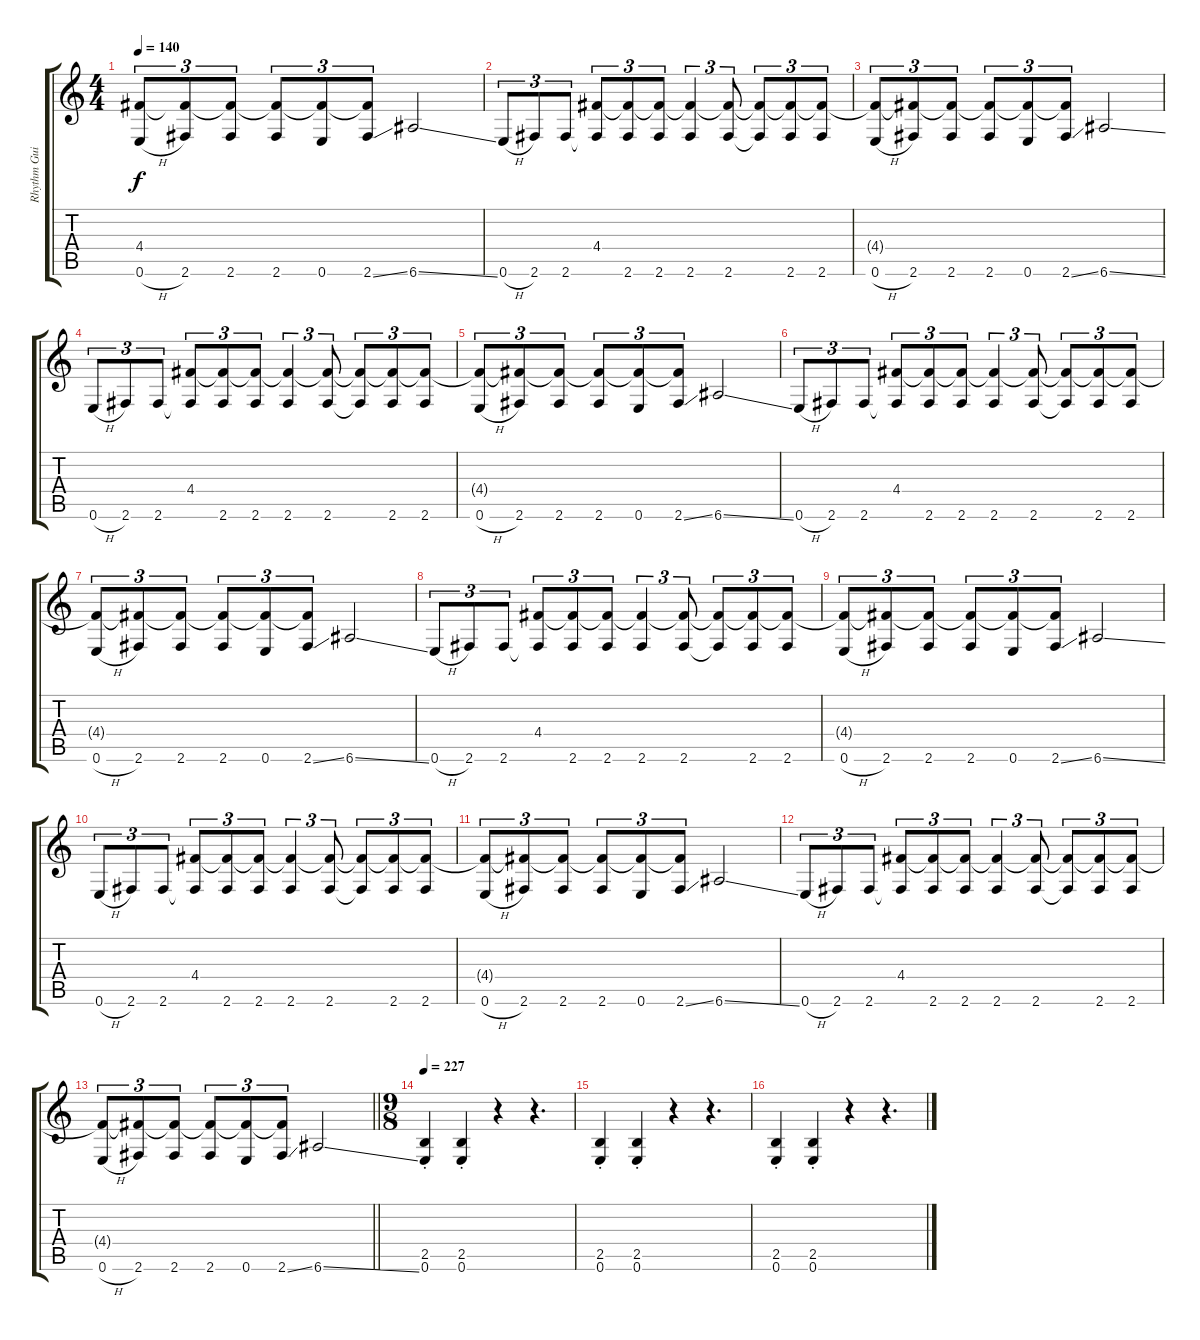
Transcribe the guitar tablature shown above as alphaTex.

\track ("Rhythm Guitar 2 [Mikael Akerfeldt + Pete" "Rhythm Gui") {instrument distortionguitar}
\staff {score tabs}
\tuning (E4 B3 G3 D3 A2 E2) {hide}
\ts (4 4)
\tempo 140
\clef g2
\ks c
(4.4{t} 0.6{h}).8{tu (3 2) dy f} (4.4{t} 2.6).8{tu (3 2)} (4.4{t} 2.6).8{tu (3 2)} (4.4{t} 2.6).8{tu (3 2)} (4.4{t} 0.6).8{tu (3 2)} (4.4{t} 2.6{ss}).8{tu (3 2)} 6.6{ss}.2 |
0.6{h}.8{tu (3 2)} 2.6.8{tu (3 2)} 2.6.8{tu (3 2)} (4.4 2.6{t}).8{tu (3 2)} (4.4{t} 2.6).8{tu (3 2)} (4.4{t} 2.6).8{tu (3 2)} (4.4{t} 2.6).4{tu (3 2)} (4.4{t} 2.6).8{tu (3 2)} (4.4{t} 2.6{t}).8{tu (3 2)} (4.4{t} 2.6).8{tu (3 2)} (4.4{t} 2.6).8{tu (3 2)} |
(4.4{t} 0.6{h}).8{tu (3 2)} (4.4{t} 2.6).8{tu (3 2)} (4.4{t} 2.6).8{tu (3 2)} (4.4{t} 2.6).8{tu (3 2)} (4.4{t} 0.6).8{tu (3 2)} (4.4{t} 2.6{ss}).8{tu (3 2)} 6.6{ss}.2 |
0.6{h}.8{tu (3 2)} 2.6.8{tu (3 2)} 2.6.8{tu (3 2)} (4.4 2.6{t}).8{tu (3 2)} (4.4{t} 2.6).8{tu (3 2)} (4.4{t} 2.6).8{tu (3 2)} (4.4{t} 2.6).4{tu (3 2)} (4.4{t} 2.6).8{tu (3 2)} (4.4{t} 2.6{t}).8{tu (3 2)} (4.4{t} 2.6).8{tu (3 2)} (4.4{t} 2.6).8{tu (3 2)} |
(4.4{t} 0.6{h}).8{tu (3 2)} (4.4{t} 2.6).8{tu (3 2)} (4.4{t} 2.6).8{tu (3 2)} (4.4{t} 2.6).8{tu (3 2)} (4.4{t} 0.6).8{tu (3 2)} (4.4{t} 2.6{ss}).8{tu (3 2)} 6.6{ss}.2 |
0.6{h}.8{tu (3 2)} 2.6.8{tu (3 2)} 2.6.8{tu (3 2)} (4.4 2.6{t}).8{tu (3 2)} (4.4{t} 2.6).8{tu (3 2)} (4.4{t} 2.6).8{tu (3 2)} (4.4{t} 2.6).4{tu (3 2)} (4.4{t} 2.6).8{tu (3 2)} (4.4{t} 2.6{t}).8{tu (3 2)} (4.4{t} 2.6).8{tu (3 2)} (4.4{t} 2.6).8{tu (3 2)} |
(4.4{t} 0.6{h}).8{tu (3 2)} (4.4{t} 2.6).8{tu (3 2)} (4.4{t} 2.6).8{tu (3 2)} (4.4{t} 2.6).8{tu (3 2)} (4.4{t} 0.6).8{tu (3 2)} (4.4{t} 2.6{ss}).8{tu (3 2)} 6.6{ss}.2 |
0.6{h}.8{tu (3 2)} 2.6.8{tu (3 2)} 2.6.8{tu (3 2)} (4.4 2.6{t}).8{tu (3 2)} (4.4{t} 2.6).8{tu (3 2)} (4.4{t} 2.6).8{tu (3 2)} (4.4{t} 2.6).4{tu (3 2)} (4.4{t} 2.6).8{tu (3 2)} (4.4{t} 2.6{t}).8{tu (3 2)} (4.4{t} 2.6).8{tu (3 2)} (4.4{t} 2.6).8{tu (3 2)} |
(4.4{t} 0.6{h}).8{tu (3 2)} (4.4{t} 2.6).8{tu (3 2)} (4.4{t} 2.6).8{tu (3 2)} (4.4{t} 2.6).8{tu (3 2)} (4.4{t} 0.6).8{tu (3 2)} (4.4{t} 2.6{ss}).8{tu (3 2)} 6.6{ss}.2 |
0.6{h}.8{tu (3 2)} 2.6.8{tu (3 2)} 2.6.8{tu (3 2)} (4.4 2.6{t}).8{tu (3 2)} (4.4{t} 2.6).8{tu (3 2)} (4.4{t} 2.6).8{tu (3 2)} (4.4{t} 2.6).4{tu (3 2)} (4.4{t} 2.6).8{tu (3 2)} (4.4{t} 2.6{t}).8{tu (3 2)} (4.4{t} 2.6).8{tu (3 2)} (4.4{t} 2.6).8{tu (3 2)} |
(4.4{t} 0.6{h}).8{tu (3 2)} (4.4{t} 2.6).8{tu (3 2)} (4.4{t} 2.6).8{tu (3 2)} (4.4{t} 2.6).8{tu (3 2)} (4.4{t} 0.6).8{tu (3 2)} (4.4{t} 2.6{ss}).8{tu (3 2)} 6.6{ss}.2 |
0.6{h}.8{tu (3 2)} 2.6.8{tu (3 2)} 2.6.8{tu (3 2)} (4.4 2.6{t}).8{tu (3 2)} (4.4{t} 2.6).8{tu (3 2)} (4.4{t} 2.6).8{tu (3 2)} (4.4{t} 2.6).4{tu (3 2)} (4.4{t} 2.6).8{tu (3 2)} (4.4{t} 2.6{t}).8{tu (3 2)} (4.4{t} 2.6).8{tu (3 2)} (4.4{t} 2.6).8{tu (3 2)} |
\barLineRight lightlight
(4.4{t} 0.6{h}).8{tu (3 2)} (4.4{t} 2.6).8{tu (3 2)} (4.4{t} 2.6).8{tu (3 2)} (4.4{t} 2.6).8{tu (3 2)} (4.4{t} 0.6).8{tu (3 2)} (4.4{t} 2.6{ss}).8{tu (3 2)} 6.6{ss}.2 |
\ts (9 8)
\tempo 227
(2.5{st} 0.6{st}).4 (2.5{st} 0.6{st}).4 r.4 r.4{d} |
(2.5{st} 0.6{st}).4 (2.5{st} 0.6{st}).4 r.4 r.4{d} |
(2.5{st} 0.6{st}).4 (2.5{st} 0.6{st}).4 r.4 r.4{d}
